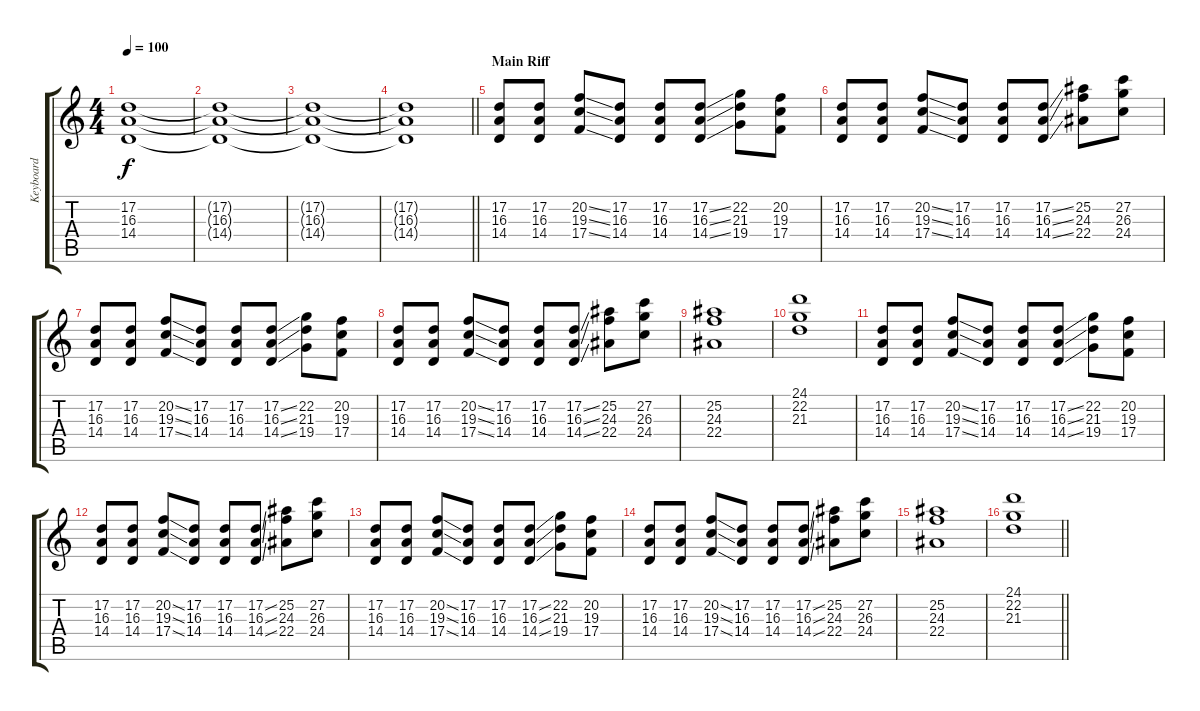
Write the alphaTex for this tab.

\track ("Keyboard" "Keyboard") {instrument rockorgan}
\staff {score tabs}
\tuning (D4 A3 F3 C3 G2 D2) {hide}
\ts (4 4)
\tempo 100
\clef g2
\ks c
(17.2 16.3 14.4).1{dy f} |
(17.2{t} 16.3{t} 14.4{t}).1 |
(17.2{t} 16.3{t} 14.4{t}).1 |
\barLineRight lightlight
(17.2{t} 16.3{t} 14.4{t}).1 |
\section ("" "Main Riff")
(17.2 16.3 14.4).8 (17.2 16.3 14.4).8 (20.2{ss} 19.3{ss} 17.4{ss}).8 (17.2 16.3 14.4).8 (17.2 16.3 14.4).8 (17.2{ss} 16.3{ss} 14.4{ss}).8 (22.2 21.3 19.4).8 (20.2 19.3 17.4).8 |
(17.2 16.3 14.4).8 (17.2 16.3 14.4).8 (20.2{ss} 19.3{ss} 17.4{ss}).8 (17.2 16.3 14.4).8 (17.2 16.3 14.4).8 (17.2{ss} 16.3{ss} 14.4{ss}).8 (25.2 24.3 22.4).8 (27.2 26.3 24.4).8 |
(17.2 16.3 14.4).8 (17.2 16.3 14.4).8 (20.2{ss} 19.3{ss} 17.4{ss}).8 (17.2 16.3 14.4).8 (17.2 16.3 14.4).8 (17.2{ss} 16.3{ss} 14.4{ss}).8 (22.2 21.3 19.4).8 (20.2 19.3 17.4).8 |
(17.2 16.3 14.4).8 (17.2 16.3 14.4).8 (20.2{ss} 19.3{ss} 17.4{ss}).8 (17.2 16.3 14.4).8 (17.2 16.3 14.4).8 (17.2{ss} 16.3{ss} 14.4{ss}).8 (25.2 24.3 22.4).8 (27.2 26.3 24.4).8 |
(25.2 24.3 22.4).1 |
(24.1 22.2 21.3).1 |
(17.2 16.3 14.4).8 (17.2 16.3 14.4).8 (20.2{ss} 19.3{ss} 17.4{ss}).8 (17.2 16.3 14.4).8 (17.2 16.3 14.4).8 (17.2{ss} 16.3{ss} 14.4{ss}).8 (22.2 21.3 19.4).8 (20.2 19.3 17.4).8 |
(17.2 16.3 14.4).8 (17.2 16.3 14.4).8 (20.2{ss} 19.3{ss} 17.4{ss}).8 (17.2 16.3 14.4).8 (17.2 16.3 14.4).8 (17.2{ss} 16.3{ss} 14.4{ss}).8 (25.2 24.3 22.4).8 (27.2 26.3 24.4).8 |
(17.2 16.3 14.4).8 (17.2 16.3 14.4).8 (20.2{ss} 19.3{ss} 17.4{ss}).8 (17.2 16.3 14.4).8 (17.2 16.3 14.4).8 (17.2{ss} 16.3{ss} 14.4{ss}).8 (22.2 21.3 19.4).8 (20.2 19.3 17.4).8 |
(17.2 16.3 14.4).8 (17.2 16.3 14.4).8 (20.2{ss} 19.3{ss} 17.4{ss}).8 (17.2 16.3 14.4).8 (17.2 16.3 14.4).8 (17.2{ss} 16.3{ss} 14.4{ss}).8 (25.2 24.3 22.4).8 (27.2 26.3 24.4).8 |
(25.2 24.3 22.4).1 |
\barLineRight lightlight
(24.1 22.2 21.3).1
